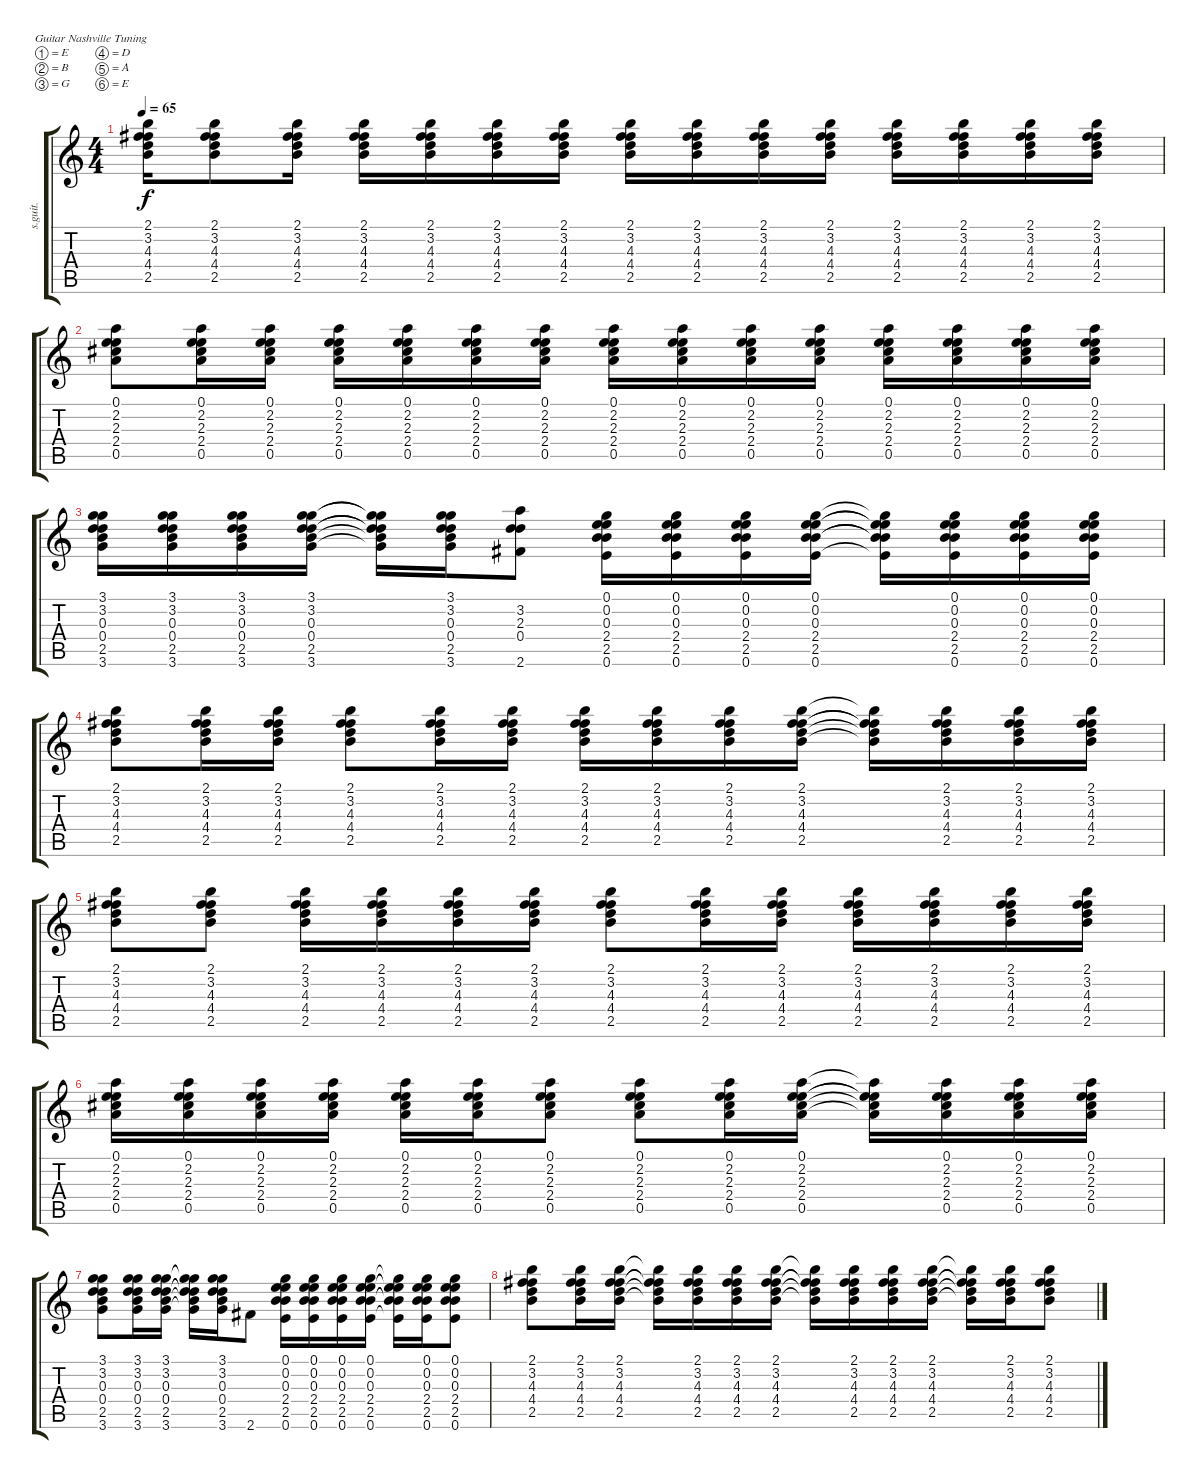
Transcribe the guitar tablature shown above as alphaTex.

\defaultSystemsLayout 4
\bracketExtendMode groupsimilarinstruments
\otherSystemsTrackNameOrientation horizontal
\track ("High-Strung Acoustic" "s.guit.") {instrument acousticguitarsteel}
\staff {score tabs}
\tuning (E4 B3 G4 D4 A3 E3)
\ts (4 4)
\tempo 65
\clef g2
\ks c
(2.1{acc #} 3.2 4.3 4.4{acc #} 2.5).16{dy f beam Down} (2.1{acc #} 3.2 4.3 4.4{acc #} 2.5).8{beam Down} (2.1{acc #} 3.2 4.3 4.4{acc #} 2.5).16{beam Down} (2.1{acc #} 3.2 4.3 4.4{acc #} 2.5).16{beam Down} (2.1{acc #} 3.2 4.3 4.4{acc #} 2.5).16{beam Down} (2.1{acc #} 3.2 4.3 4.4{acc #} 2.5).16{beam Down} (2.1{acc #} 3.2 4.3 4.4{acc #} 2.5).16{beam Down} (2.1{acc #} 3.2 4.3 4.4{acc #} 2.5).16{beam Down} (2.1{acc #} 3.2 4.3 4.4{acc #} 2.5).16{beam Down} (2.1{acc #} 3.2 4.3 4.4{acc #} 2.5).16{beam Down} (2.1{acc #} 3.2 4.3 4.4{acc #} 2.5).16{beam Down} (2.1{acc #} 3.2 4.3 4.4{acc #} 2.5).16{beam Down} (2.1{acc #} 3.2 4.3 4.4{acc #} 2.5).16{beam Down} (2.1{acc #} 3.2 4.3 4.4{acc #} 2.5).16{beam Down} (2.1{acc #} 3.2 4.3 4.4{acc #} 2.5).16{beam Down} |
(0.1 2.2{acc #} 2.3 2.4 0.5).8{beam Down} (0.1 2.2{acc #} 2.3 2.4 0.5).16{beam Down} (0.1 2.2{acc #} 2.3 2.4 0.5).16{beam Down} (0.1 2.2{acc #} 2.3 2.4 0.5).16{beam Down} (0.1 2.2{acc #} 2.3 2.4 0.5).16{beam Down} (0.1 2.2{acc #} 2.3 2.4 0.5).16{beam Down} (0.1 2.2{acc #} 2.3 2.4 0.5).16{beam Down} (0.1 2.2{acc #} 2.3 2.4 0.5).16{beam Down} (0.1 2.2{acc #} 2.3 2.4 0.5).16{beam Down} (0.1 2.2{acc #} 2.3 2.4 0.5).16{beam Down} (0.1 2.2{acc #} 2.3 2.4 0.5).16{beam Down} (0.1 2.2{acc #} 2.3 2.4 0.5).16{beam Down} (0.1 2.2{acc #} 2.3 2.4 0.5).16{beam Down} (0.1 2.2{acc #} 2.3 2.4 0.5).16{beam Down} (0.1 2.2{acc #} 2.3 2.4 0.5).16{beam Down} |
(3.1 3.2 0.3 0.4 2.5 3.6).16{beam Down} (3.1 3.2 0.3 0.4 2.5 3.6).16{beam Down} (3.1 3.2 0.3 0.4 2.5 3.6).16{beam Down} (3.1 3.2 0.3 0.4 2.5 3.6).16{beam Down} (3.1{t} 3.2{t} 0.3{t} 0.4{t} 2.5{t} 3.6{t}).16{beam Down} (3.1 3.2 0.3 0.4 2.5 3.6).16{beam Down} (3.2 2.3 0.4 2.6{acc #}).8{beam Down} (0.1 0.2 0.3 2.4 2.5 0.6).16{beam Down} (0.1 0.2 0.3 2.4 2.5 0.6).16{beam Down} (0.1 0.2 0.3 2.4 2.5 0.6).16{beam Down} (0.1 0.2 0.3 2.4 2.5 0.6).16{beam Down} (0.1{t} 0.2{t} 0.3{t} 2.4{t} 2.5{t} 0.6{t}).16{beam Down} (0.1 0.2 0.3 2.4 2.5 0.6).16{beam Down} (0.1 0.2 0.3 2.4 2.5 0.6).16{beam Down} (0.1 0.2 0.3 2.4 2.5 0.6).16{beam Down} |
(2.1{acc #} 3.2 4.3 4.4{acc #} 2.5).8{beam Down} (2.1{acc #} 3.2 4.3 4.4{acc #} 2.5).16{beam Down} (2.1{acc #} 3.2 4.3 4.4{acc #} 2.5).16{beam Down} (2.1{acc #} 3.2 4.3 4.4{acc #} 2.5).8{beam Down} (2.1{acc #} 3.2 4.3 4.4{acc #} 2.5).16{beam Down} (2.1{acc #} 3.2 4.3 4.4{acc #} 2.5).16{beam Down} (2.1{acc #} 3.2 4.3 4.4{acc #} 2.5).16{beam Down} (2.1{acc #} 3.2 4.3 4.4{acc #} 2.5).16{beam Down} (2.1{acc #} 3.2 4.3 4.4{acc #} 2.5).16{beam Down} (2.1{acc #} 3.2 4.3 4.4{acc #} 2.5).16{beam Down} (2.1{t acc #} 3.2{t} 4.3{t} 4.4{t acc #} 2.5{t}).16{beam Down} (2.1{acc #} 3.2 4.3 4.4{acc #} 2.5).16{beam Down} (2.1{acc #} 3.2 4.3 4.4{acc #} 2.5).16{beam Down} (2.1{acc #} 3.2 4.3 4.4{acc #} 2.5).16{beam Down} |
(2.1{acc #} 3.2 4.3 4.4{acc #} 2.5).8{beam Down} (2.1{acc #} 3.2 4.3 4.4{acc #} 2.5).8{beam Down} (2.1{acc #} 3.2 4.3 4.4{acc #} 2.5).16{beam Down} (2.1{acc #} 3.2 4.3 4.4{acc #} 2.5).16{beam Down} (2.1{acc #} 3.2 4.3 4.4{acc #} 2.5).16{beam Down} (2.1{acc #} 3.2 4.3 4.4{acc #} 2.5).16{beam Down} (2.1{acc #} 3.2 4.3 4.4{acc #} 2.5).8{beam Down} (2.1{acc #} 3.2 4.3 4.4{acc #} 2.5).16{beam Down} (2.1{acc #} 3.2 4.3 4.4{acc #} 2.5).16{beam Down} (2.1{acc #} 3.2 4.3 4.4{acc #} 2.5).16{beam Down} (2.1{acc #} 3.2 4.3 4.4{acc #} 2.5).16{beam Down} (2.1{acc #} 3.2 4.3 4.4{acc #} 2.5).16{beam Down} (2.1{acc #} 3.2 4.3 4.4{acc #} 2.5).16{beam Down} |
(0.1 2.2{acc #} 2.3 2.4 0.5).16{beam Down} (0.1 2.2{acc #} 2.3 2.4 0.5).16{beam Down} (0.1 2.2{acc #} 2.3 2.4 0.5).16{beam Down} (0.1 2.2{acc #} 2.3 2.4 0.5).16{beam Down} (0.1 2.2{acc #} 2.3 2.4 0.5).16{beam Down} (0.1 2.2{acc #} 2.3 2.4 0.5).16{beam Down} (0.1 2.2{acc #} 2.3 2.4 0.5).8{beam Down} (0.1 2.2{acc #} 2.3 2.4 0.5).8{beam Down} (0.1 2.2{acc #} 2.3 2.4 0.5).16{beam Down} (0.1 2.2{acc #} 2.3 2.4 0.5).16{beam Down} (0.1{t} 2.2{t acc #} 2.3{t} 2.4{t} 0.5{t}).16{beam Down} (0.1 2.2{acc #} 2.3 2.4 0.5).16{beam Down} (0.1 2.2{acc #} 2.3 2.4 0.5).16{beam Down} (0.1 2.2{acc #} 2.3 2.4 0.5).16{beam Down} |
(3.1 3.2 0.3 0.4 2.5 3.6).8{beam Down} (3.1 3.2 0.3 0.4 2.5 3.6).16{beam Down} (3.1 3.2 0.3 0.4 2.5 3.6).16{beam Down} (3.1{t} 3.2{t} 0.3{t} 0.4{t} 2.5{t} 3.6{t}).16{beam Down} (3.1 3.2 0.3 0.4 2.5 3.6).16{beam Down} 2.6{acc #}.8{beam Down} (0.1 0.2 0.3 2.4 2.5 0.6).16{beam Down} (0.1 0.2 0.3 2.4 2.5 0.6).16{beam Down} (0.1 0.2 0.3 2.4 2.5 0.6).16{beam Down} (0.1 0.2 0.3 2.4 2.5 0.6).16{beam Down} (0.1{t} 0.2{t} 0.3{t} 2.4{t} 2.5{t} 0.6{t}).16{beam Down} (0.1 0.2 0.3 2.4 2.5 0.6).16{beam Down} (0.1 0.2 0.3 2.4 2.5 0.6).8{beam Down} |
(2.1{acc #} 3.2 4.3 4.4{acc #} 2.5).8{beam Down} (2.1{acc #} 3.2 4.3 4.4{acc #} 2.5).16{beam Down} (2.1{acc #} 3.2 4.3 4.4{acc #} 2.5).16{beam Down} (2.1{t acc #} 3.2{t} 4.3{t} 4.4{t acc #} 2.5{t}).16{beam Down} (2.1{acc #} 3.2 4.3 4.4{acc #} 2.5).16{beam Down} (2.1{acc #} 3.2 4.3 4.4{acc #} 2.5).16{beam Down} (2.1{acc #} 3.2 4.3 4.4{acc #} 2.5).16{beam Down} (2.1{t acc #} 3.2{t} 4.3{t} 4.4{t acc #} 2.5{t}).16{beam Down} (2.1{acc #} 3.2 4.3 4.4{acc #} 2.5).16{beam Down} (2.1{acc #} 3.2 4.3 4.4{acc #} 2.5).16{beam Down} (2.1{acc #} 3.2 4.3 4.4{acc #} 2.5).16{beam Down} (2.1{t acc #} 3.2{t} 4.3{t} 4.4{t acc #} 2.5{t}).16{beam Down} (2.1{acc #} 3.2 4.3 4.4{acc #} 2.5).16{beam Down} (2.1{acc #} 3.2 4.3 4.4{acc #} 2.5).8{beam Down}
